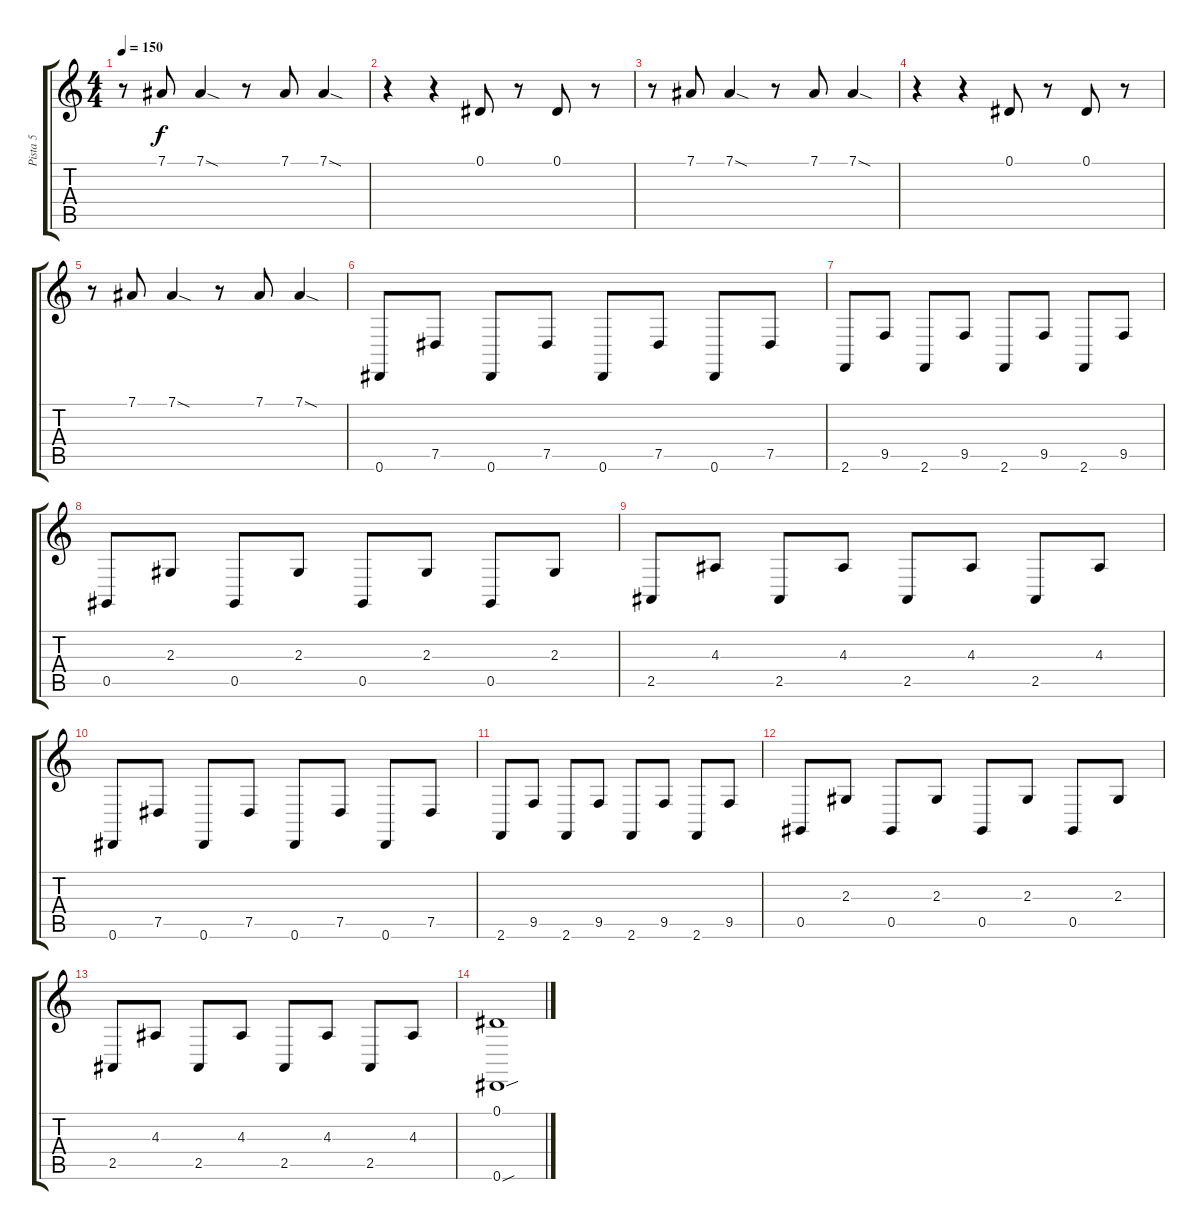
\track ("Pista 5" "Pista 5") {instrument lead1square}
\staff {score tabs}
\tuning (Eb4 Bb3 Gb3 Db3 Ab2 Eb2) {hide}
\ts (4 4)
\tempo 150
\clef g2
\ks c
r.8{dy f} 7.1.8 7.1{sod}.4 r.8 7.1.8 7.1{sod}.4 |
r.4 r.4 0.1.8 r.8 0.1.8 r.8 |
r.8 7.1.8 7.1{sod}.4 r.8 7.1.8 7.1{sod}.4 |
r.4 r.4 0.1.8 r.8 0.1.8 r.8 |
r.8 7.1.8 7.1{sod}.4 r.8 7.1.8 7.1{sod}.4 |
0.6.8 7.5.8 0.6.8 7.5.8 0.6.8 7.5.8 0.6.8 7.5.8 |
2.6.8 9.5.8 2.6.8 9.5.8 2.6.8 9.5.8 2.6.8 9.5.8 |
0.5.8 2.3.8 0.5.8 2.3.8 0.5.8 2.3.8 0.5.8 2.3.8 |
2.5.8 4.3.8 2.5.8 4.3.8 2.5.8 4.3.8 2.5.8 4.3.8 |
0.6.8 7.5.8 0.6.8 7.5.8 0.6.8 7.5.8 0.6.8 7.5.8 |
2.6.8 9.5.8 2.6.8 9.5.8 2.6.8 9.5.8 2.6.8 9.5.8 |
0.5.8 2.3.8 0.5.8 2.3.8 0.5.8 2.3.8 0.5.8 2.3.8 |
2.5.8 4.3.8 2.5.8 4.3.8 2.5.8 4.3.8 2.5.8 4.3.8 |
(0.1 0.6{sou}).1
